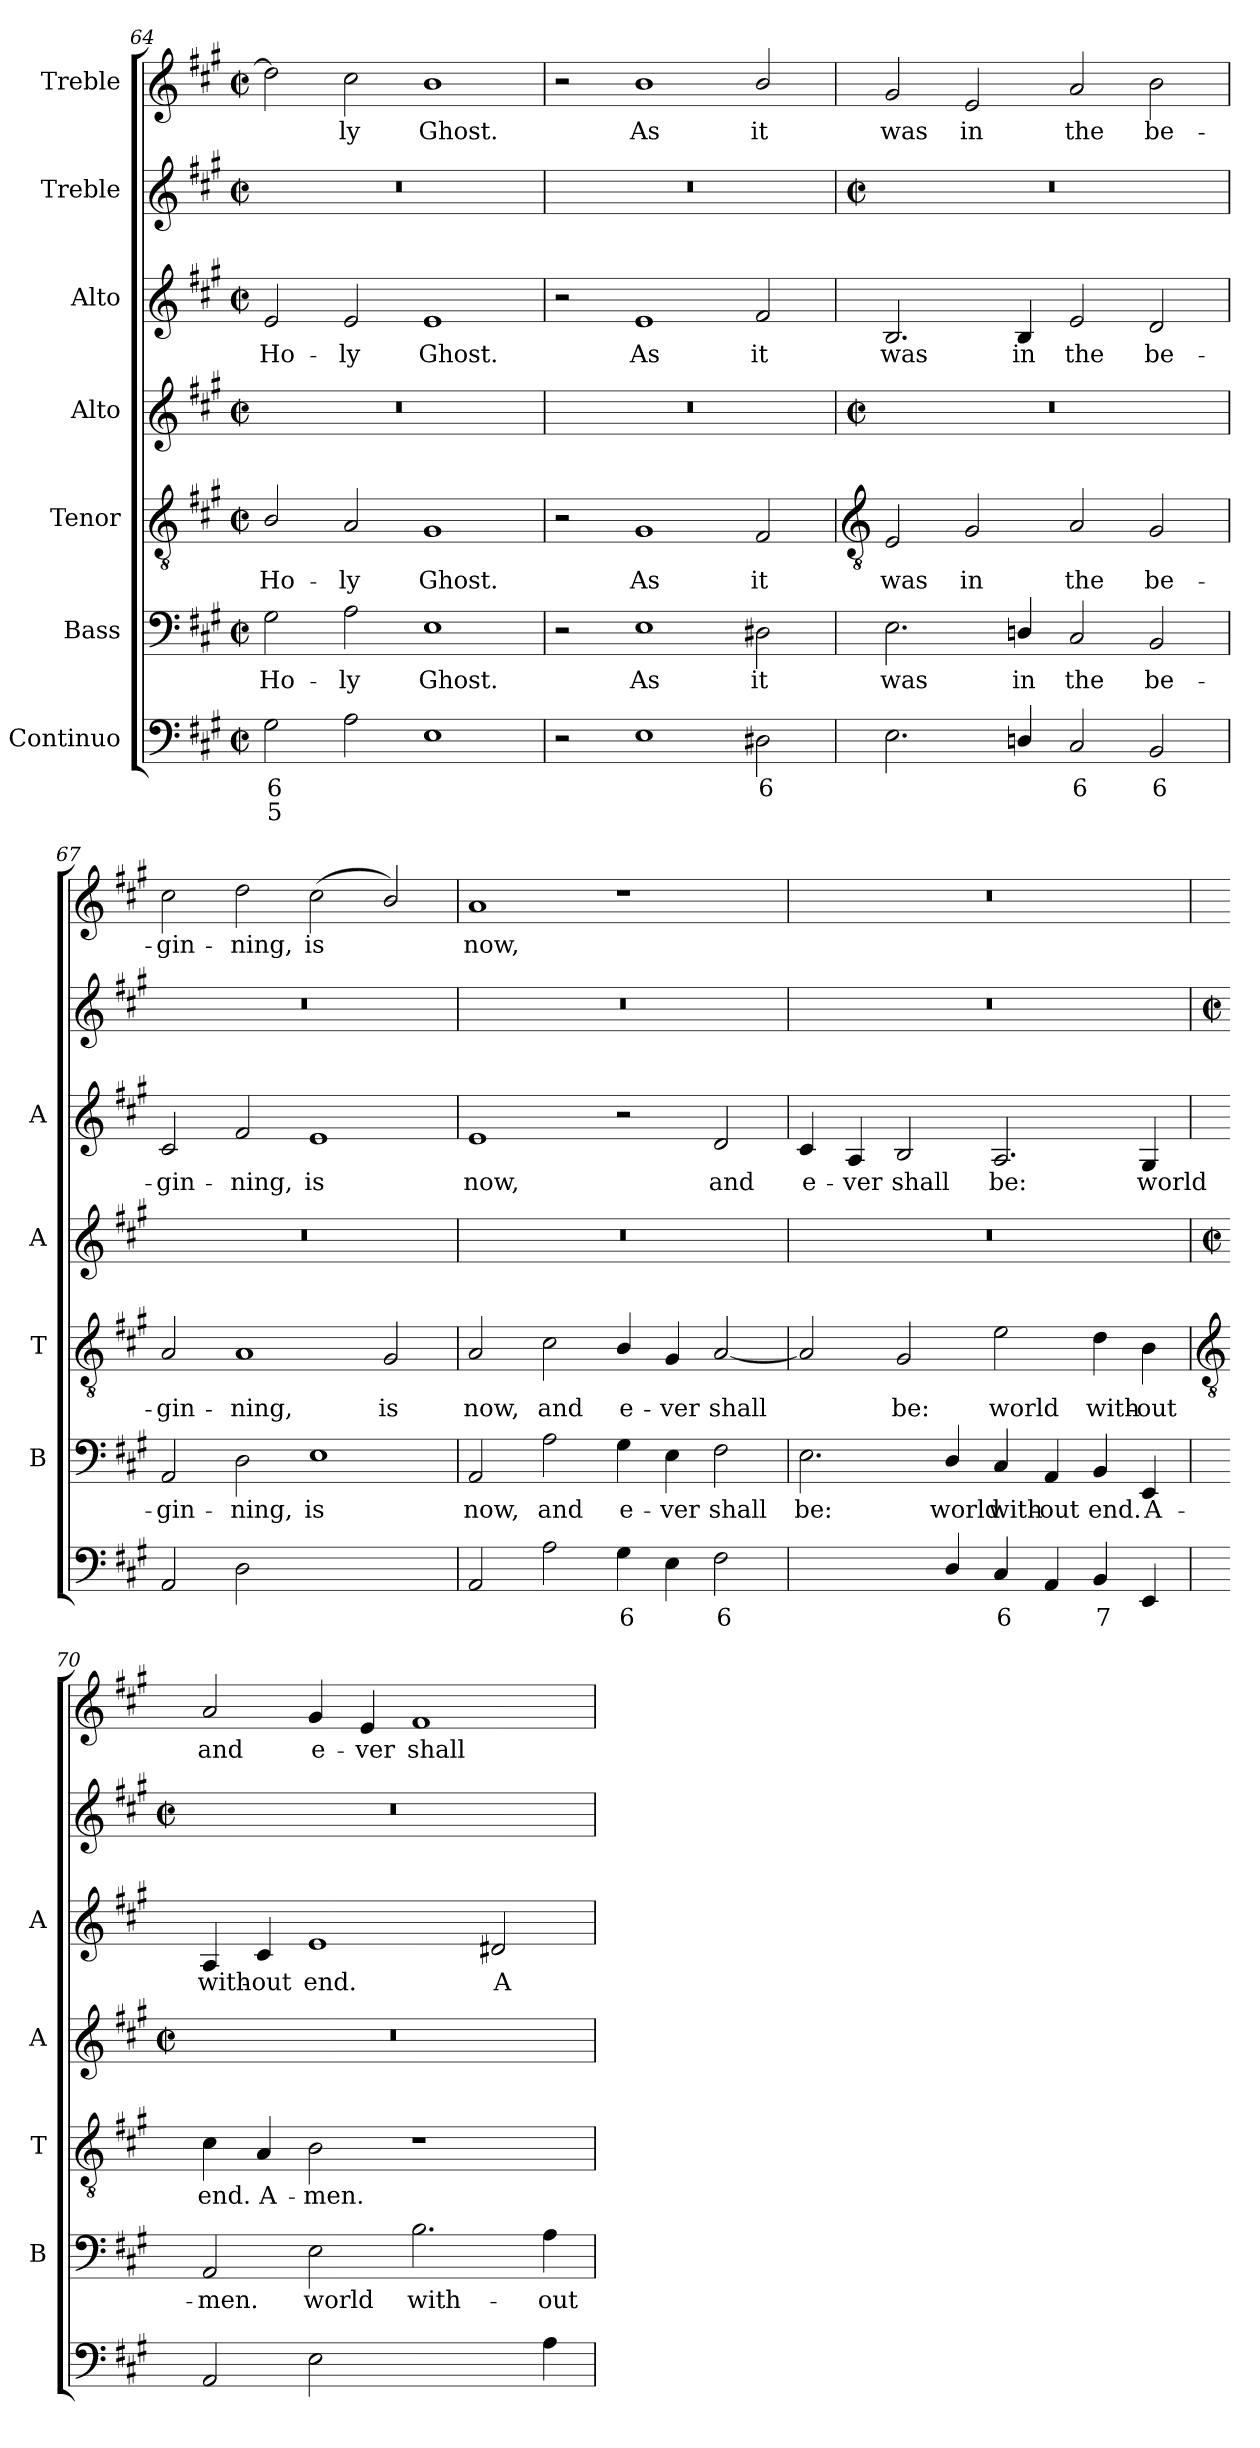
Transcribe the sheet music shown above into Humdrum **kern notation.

**kern	**text	**text	**kern	**text	**kern	**text	**kern	**kern	**text	**kern	**kern	**text
*part7	*part7	*part7	*part6	*part6	*part5	*part5	*part4	*part3	*part3	*part2	*part1	*part1
*staff7	*staff7	*staff7	*staff6	*staff6	*staff5	*staff5	*staff4	*staff3	*staff3	*staff2	*staff1	*staff1
*I"Continuo	*	*	*I"Bass	*	*I"Tenor	*	*I"Alto	*I"Alto	*	*I"Treble	*I"Treble	*
*	*	*	*I'B	*	*I'T	*	*I'A	*I'A	*	*	*	*
*clefF4	*	*	*clefF4	*	*clefGv2	*	*clefG2	*clefG2	*	*clefG2	*clefG2	*
*k[f#c#g#]	*	*	*k[f#c#g#]	*	*k[f#c#g#]	*	*k[f#c#g#]	*k[f#c#g#]	*	*k[f#c#g#]	*k[f#c#g#]	*
*A:	*	*	*A:	*	*A:	*	*A:	*A:	*	*A:	*A:	*
*M4/2	*	*	*M4/2	*	*M4/2	*	*M4/2	*M4/2	*	*M4/2	*M4/2	*
*met(c|)	*	*	*met(c|)	*	*met(c|)	*	*met(c|)	*met(c|)	*	*met(c|)	*met(c|)	*
=64	=64	=64	=64	=64	=64	=64	=64	=64	=64	=64	=64	=64
!	!LO:LY:b	!LO:LY:b	!	!LO:LY:b	!	!LO:LY:b	!	!	!LO:LY:b	!	!	!
2G#	6	5	2G#	Ho-	2B/	Ho-	0r	2e	Ho-	0r	2dd]	.
!	!	!	!	!LO:LY:b	!	!LO:LY:b	!	!	!LO:LY:b	!	!	!LO:LY:b
2A	.	.	2A	-ly	2A	-ly	.	2e	-ly	.	2cc#	ly
!	!	!	!	!LO:LY:b	!	!LO:LY:b	!	!	!LO:LY:b	!	!	!LO:LY:b
1E	.	.	1E	Ghost.	1G#	Ghost.	.	1e	Ghost.	.	1b	Ghost.
=65	=65	=65	=65	=65	=65	=65	=65	=65	=65	=65	=65	=65
2r	.	.	2r	.	2r	.	0r	2r	.	0r	2r	.
!	!	!	!	!LO:LY:b	!	!LO:LY:b	!	!	!LO:LY:b	!	!	!LO:LY:b
1E	.	.	1E	As	1G#	As	.	1e	As	.	1b	As
!	!LO:LY:b	!	!	!LO:LY:b	!	!LO:LY:b	!	!	!LO:LY:b	!	!	!LO:LY:b
2D#X	6	.	2D#X	it	2F#	it	.	2f#	it	.	2b/	it
!!LO:LB:g=z
=66	=66	=66	=66	=66	=66	=66	=66	=66	=66	=66	=66	=66
*	*	*	*	*	*clefGv2	*	*	*	*	*	*	*
*	*	*	*	*	*	*	*M4/2	*	*	*M4/2	*	*
*	*	*	*	*	*	*	*met(c|)	*	*	*met(c|)	*	*
!	!	!	!	!LO:LY:b	!	!LO:LY:b	!	!	!LO:LY:b	!	!	!LO:LY:b
2.E	.	.	2.E	was	2E	was	0r	2.B	was	0r	2g#	was
!	!	!	!	!	!	!LO:LY:b	!	!	!	!	!	!LO:LY:b
.	.	.	.	.	2G#	in	.	.	.	.	2e	in
!	!	!	!	!LO:LY:b	!	!	!	!	!LO:LY:b	!	!	!
4Dn/	.	.	4Dn/	in	.	.	.	4B	in	.	.	.
!	!LO:LY:b	!	!	!LO:LY:b	!	!LO:LY:b	!	!	!LO:LY:b	!	!	!LO:LY:b
2C#	6	.	2C#	the	2A	the	.	2e	the	.	2a	the
!	!LO:LY:b	!	!	!LO:LY:b	!	!LO:LY:b	!	!	!LO:LY:b	!	!	!LO:LY:b
2BB	6	.	2BB	be-	2G#	be-	.	2d	be-	.	2b	be-
=67	=67	=67	=67	=67	=67	=67	=67	=67	=67	=67	=67	=67
!	!	!	!	!LO:LY:b	!	!LO:LY:b	!	!	!LO:LY:b	!	!	!LO:LY:b
2AA	.	.	2AA	-gin-	2A	-gin-	0r	2c#	-gin-	0r	2cc#	-gin-
!	!	!	!	!LO:LY:b	!	!LO:LY:b	!	!	!LO:LY:b	!	!	!LO:LY:b
2D	.	.	2D	-ning,	1A	-ning,	.	2f#	-ning,	.	2dd	-ning,
!	!LO:LY:b	!LO:LY:b	!	!LO:LY:b	!	!	!	!	!LO:LY:b	!	!	!LO:LY:b
[2Eyy	6	4	1E	is	.	.	.	1e	is	.	(<2cc#	is
!	!LO:LY:b	!LO:LY:b	!	!	!	!LO:LY:b	!	!	!	!	!	!
2Eyy]	5	3	.	.	2G#	is	.	.	.	.	2b/)	.
=68	=68	=68	=68	=68	=68	=68	=68	=68	=68	=68	=68	=68
!	!	!	!	!LO:LY:b	!	!LO:LY:b	!	!	!LO:LY:b	!	!	!LO:LY:b
2AA	.	.	2AA	now,	2A	now,	0r	1e	now,	0r	1a	now,
!	!	!	!	!LO:LY:b	!	!LO:LY:b	!	!	!	!	!	!
2A	.	.	2A	and	2c#	and	.	.	.	.	.	.
!	!LO:LY:b	!	!	!LO:LY:b	!	!LO:LY:b	!	!	!	!	!	!
4G#	6	.	4G#	e-	4B/	e-	.	2r	.	.	1r	.
!	!	!	!	!LO:LY:b	!	!LO:LY:b	!	!	!	!	!	!
4E	.	.	4E	-ver	4G#	-ver	.	.	.	.	.	.
!	!LO:LY:b	!	!	!LO:LY:b	!	!LO:LY:b	!	!	!LO:LY:b	!	!	!
2F#	6	.	2F#	shall	[2A	shall	.	2d	and	.	.	.
=69	=69	=69	=69	=69	=69	=69	=69	=69	=69	=69	=69	=69
!	!LO:LY:b	!LO:LY:b	!	!LO:LY:b	!	!	!	!	!LO:LY:b	!	!	!
[2Eyy	6	4	2.E	be:	2A]	.	0r	4c#	e-	0r	0r	.
!	!	!	!	!	!	!	!	!	!LO:LY:b	!	!	!
.	.	.	.	.	.	.	.	4A	-ver	.	.	.
!	!LO:LY:b	!LO:LY:b	!	!	!	!LO:LY:b	!	!	!LO:LY:b	!	!	!
4Eyy]	5	3	.	.	2G#	be:	.	2B	shall	.	.	.
!	!	!	!	!LO:LY:b	!	!	!	!	!	!	!	!
4D/	.	.	4D/	world	.	.	.	.	.	.	.	.
!	!LO:LY:b	!	!	!LO:LY:b	!	!LO:LY:b	!	!	!LO:LY:b	!	!	!
4C#	6	.	4C#	with-	2e	world	.	2.A	be:	.	.	.
!	!	!	!	!LO:LY:b	!	!	!	!	!	!	!	!
4AA	.	.	4AA	-out	.	.	.	.	.	.	.	.
!	!LO:LY:b	!	!	!LO:LY:b	!	!LO:LY:b	!	!	!	!	!	!
4BB	7	.	4BB	end.	4d	with-	.	.	.	.	.	.
!	!	!	!	!LO:LY:b	!	!LO:LY:b	!	!	!LO:LY:b	!	!	!
4EE	.	.	4EE	A-	4B	-out	.	4G#	world	.	.	.
!!LO:LB:g=z
=70	=70	=70	=70	=70	=70	=70	=70	=70	=70	=70	=70	=70
*	*	*	*	*	*clefGv2	*	*	*	*	*	*	*
*	*	*	*	*	*	*	*M4/2	*	*	*M4/2	*	*
*	*	*	*	*	*	*	*met(c|)	*	*	*met(c|)	*	*
!	!	!	!	!LO:LY:b	!	!LO:LY:b	!	!	!LO:LY:b	!	!	!LO:LY:b
2AA	.	.	2AA	-men.	4c#	end.	0r	4A	with-	0r	2a	and
!	!	!	!	!	!	!LO:LY:b	!	!	!LO:LY:b	!	!	!
.	.	.	.	.	4A	A-	.	4c#	-out	.	.	.
!	!	!	!	!LO:LY:b	!	!LO:LY:b	!	!	!LO:LY:b	!	!	!LO:LY:b
2E	.	.	2E	world	2B	-men.	.	1e	end.	.	4g#	e-
!	!	!	!	!	!	!	!	!	!	!	!	!LO:LY:b
.	.	.	.	.	.	.	.	.	.	.	4e	-ver
!	!LO:LY:b	!	!	!LO:LY:b	!	!	!	!	!	!	!	!LO:LY:b
[2Byy	4	.	2.B	with-	1r	.	.	.	.	.	1f#	shall
!	!LO:LY:b	!	!	!	!	!	!	!	!LO:LY:b	!	!	!
4Byy]	3	.	.	.	.	.	.	2d#X	A-	.	.	.
!	!	!	!	!LO:LY:b	!	!	!	!	!	!	!	!
4A	.	.	4A	-out	.	.	.	.	.	.	.	.
=	=	=	=	=	=	=	=	=	=	=	=	=
*-	*-	*-	*-	*-	*-	*-	*-	*-	*-	*-	*-	*-
